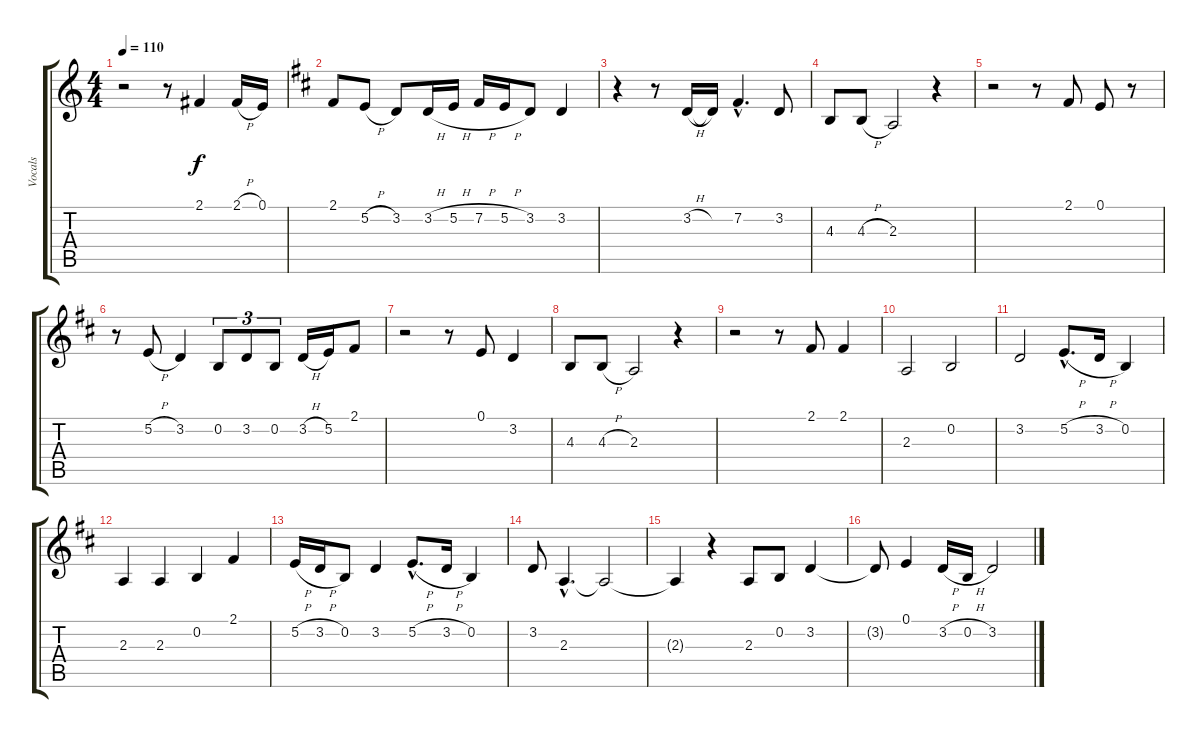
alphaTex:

\track ("Vocals" "Vocals") {instrument clarinet}
\staff {score tabs}
\tuning (E4 B3 G3 D3 A2 E2) {hide}
\ts (4 4)
\tempo 110
\clef g2
\ks c
r.2{dy f} r.8 2.1.4 2.1{h}.16 0.1.16 |
\ks d
2.1.8 5.2{h}.8 3.2.8 3.2{h}.16 5.2{h}.16 7.2{h}.16 5.2{h}.16 3.2.8 3.2.4 |
r.4 r.8 3.2{h}.16 3.2{t}.16 7.2{hac}.4{d} 3.2.8 |
4.3.8 4.3{h}.8 2.3.2 r.4 |
r.2 r.8 2.1.8 0.1.8 r.8 |
r.8 5.2{h}.8 3.2.4 0.2.8{tu (3 2)} 3.2.8{tu (3 2)} 0.2.8{tu (3 2)} 3.2{h}.16 5.2.16 2.1.8 |
r.2 r.8 0.1.8 3.2.4 |
4.3.8 4.3{h}.8 2.3.2 r.4 |
r.2 r.8 2.1.8 2.1.4 |
2.3.2 0.2.2 |
3.2.2 5.2{h hac}.8{d} 3.2{h}.16 0.2.4 |
2.3.4 2.3.4 0.2.4 2.1.4 |
5.2{h}.16 3.2{h}.16 0.2.8 3.2.4 5.2{h hac}.8{d} 3.2{h}.16 0.2.4 |
3.2.8 2.3{hac}.4{d} 2.3{t}.2 |
2.3{t}.4 r.4 2.3.8 0.2.8 3.2.4 |
3.2{t}.8 0.1.4 3.2{h}.16 0.2{h}.16 3.2.2
